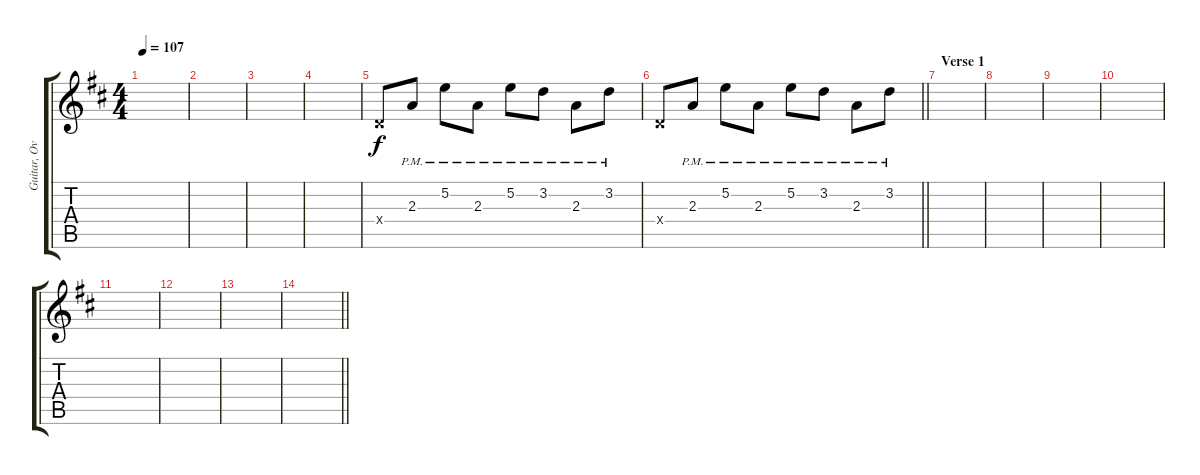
\track ("Guitar, Overdub" "Guitar, Ov") {instrument distortionguitar}
\staff {score tabs}
\tuning (E4 B3 G3 D3 A2 E2) {hide}
\ts (4 4)
\tempo 107
\clef g2
\ks d
|
|
|
|
0.4{x}.8 2.3{pm}.8 5.2{pm}.8 2.3{pm}.8 5.2{pm}.8 3.2{pm}.8 2.3{pm}.8 3.2{pm}.8 |
\barLineRight lightlight
0.4{x}.8 2.3{pm}.8 5.2{pm}.8 2.3{pm}.8 5.2{pm}.8 3.2{pm}.8 2.3{pm}.8 3.2{pm}.8 |
\section ("" "Verse 1")
|
|
|
|
|
|
|
\barLineRight lightlight
